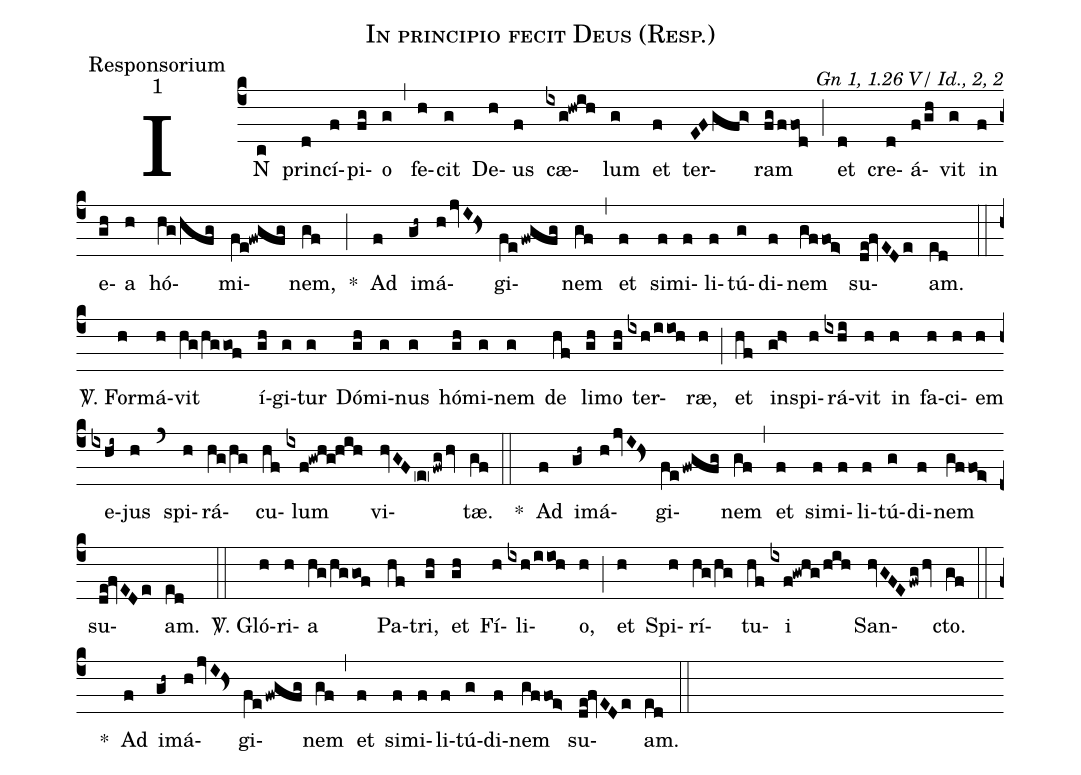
name:In principio fecit Deus (Resp.);
office-part:Responsorium;
mode:1;
commentary:Gn 1, 1.26 V/ Id., 2, 2;
%%
(c4)IN(c) prin(d)cí(f)pi(fg)o(g) (,) fe(h)cit(g) De(h)us(f) cæ(ixg!hwih)lum(g) et(f) ter(EFgfg>)ram(fg/ffod) (;) et(d) cre(d)á(f/gh)vit(g) in(f) e(gh)a(h) hó(hg/hfg)mi(fe!fwgfg)nem,(gf) *(;) Ad(f) i(gh~)má(h/jvI!Hs>)gi(fe/fwgfg)nem(gf) (,) et(f) si(f)mi(f)li(f)tú(g)di(f)nem(gffoe>) su(de!fvEDe)am.(ed) (::)

<sp>V/</sp>. For(h)má(h)vit(hg/hggof) í(gh)gi(g)tur(g) Dó(gh)mi(g)nus(g) hó(gh)mi(g)nem(g) de(hf) li(gh)mo(gh) ter(ixh/iioh)ræ,(h) (;) et(hf) in(gh>)spi(h)rá(ixhi)vit(h) in(h) fa(h)ci(h)em(h) e(ixhi~)jus(h) (`) spi(h)rá(hg/hg)cu(hf)lum(ixf!gwhg!hih) vi(hvGFER/fwg/hv)tæ.(gf) (::)
*() Ad(f) i(gh~)má(h/jvI!Hs>)gi(fe/fwgfg)nem(gf) (,) et(f) si(f)mi(f)li(f)tú(g)di(f)nem(gffoe>) su(de!fvEDe)am.(ed) (::)

<sp>V/</sp>. Gló(h)ri(h)a(hg/hggof) Pa(hf)tri,(gh) et(gh) Fí(h)li(ixh/iioh)o,(h) (;) et(h) Spi(h)rí(hg/hg)tu(hf)i(ixf!gwhg/hih) San(hvGFE/fwg/hv)cto.(gf) (::)
*() Ad(f) i(gh~)má(h/jvI!Hs>)gi(fe/fwgfg)nem(gf) (,) et(f) si(f)mi(f)li(f)tú(g)di(f)nem(gffoe>) su(de!fvEDe)am.(ed) (::)
